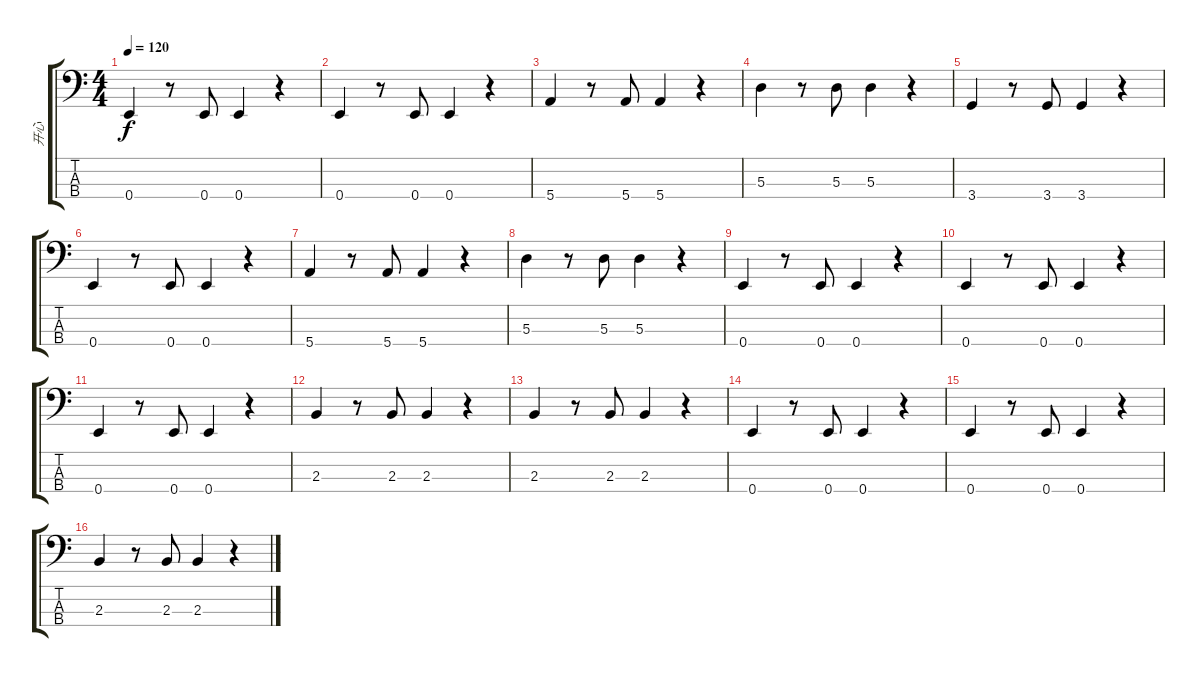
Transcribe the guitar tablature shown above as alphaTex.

\track ("开心" "开心") {instrument electricbasspick}
\staff {score tabs}
\tuning (G2 D2 A1 E1) {hide}
\ts (4 4)
\tempo 120
\clef f4
\ks c
0.4.4{dy f} r.8 0.4.8 0.4.4 r.4 |
0.4.4 r.8 0.4.8 0.4.4 r.4 |
5.4.4 r.8 5.4.8 5.4.4 r.4 |
5.3.4 r.8 5.3.8 5.3.4 r.4 |
3.4.4 r.8 3.4.8 3.4.4 r.4 |
0.4.4 r.8 0.4.8 0.4.4 r.4 |
5.4.4 r.8 5.4.8 5.4.4 r.4 |
5.3.4 r.8 5.3.8 5.3.4 r.4 |
0.4.4 r.8 0.4.8 0.4.4 r.4 |
0.4.4 r.8 0.4.8 0.4.4 r.4 |
0.4.4 r.8 0.4.8 0.4.4 r.4 |
2.3.4 r.8 2.3.8 2.3.4 r.4 |
2.3.4 r.8 2.3.8 2.3.4 r.4 |
0.4.4 r.8 0.4.8 0.4.4 r.4 |
0.4.4 r.8 0.4.8 0.4.4 r.4 |
2.3.4 r.8 2.3.8 2.3.4 r.4
